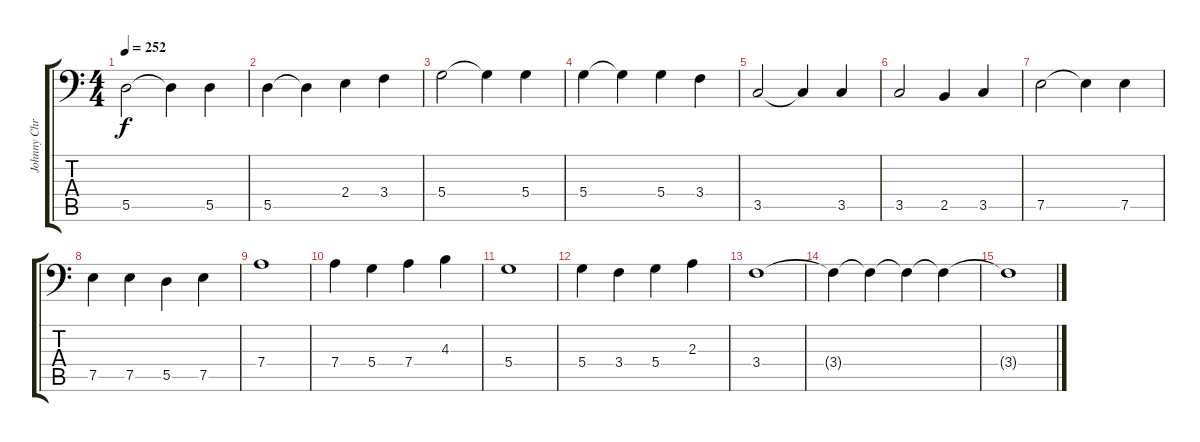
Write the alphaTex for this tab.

\track ("Johnny Christ" "Johnny Chr") {instrument electricbasspick}
\staff {score tabs}
\tuning (E3 B2 G2 D2 A1 D1) {hide}
\ts (4 4)
\tempo 252
\clef f4
\ks c
5.5.2{dy f} 5.5{t}.4 5.5.4 |
5.5.4 5.5{t}.4 2.4.4 3.4.4 |
5.4.2 5.4{t}.4 5.4.4 |
5.4.4 5.4{t}.4 5.4.4 3.4.4 |
3.5.2 3.5{t}.4 3.5.4 |
3.5.2 2.5.4 3.5.4 |
7.5.2 7.5{t}.4 7.5.4 |
7.5.4 7.5.4 5.5.4 7.5.4 |
7.4.1 |
7.4.4 5.4.4 7.4.4 4.3.4 |
5.4.1 |
5.4.4 3.4.4 5.4.4 2.3.4 |
3.4.1 |
3.4{t}.4 3.4{t}.4 3.4{t}.4 3.4{t}.4 |
3.4{t}.1
